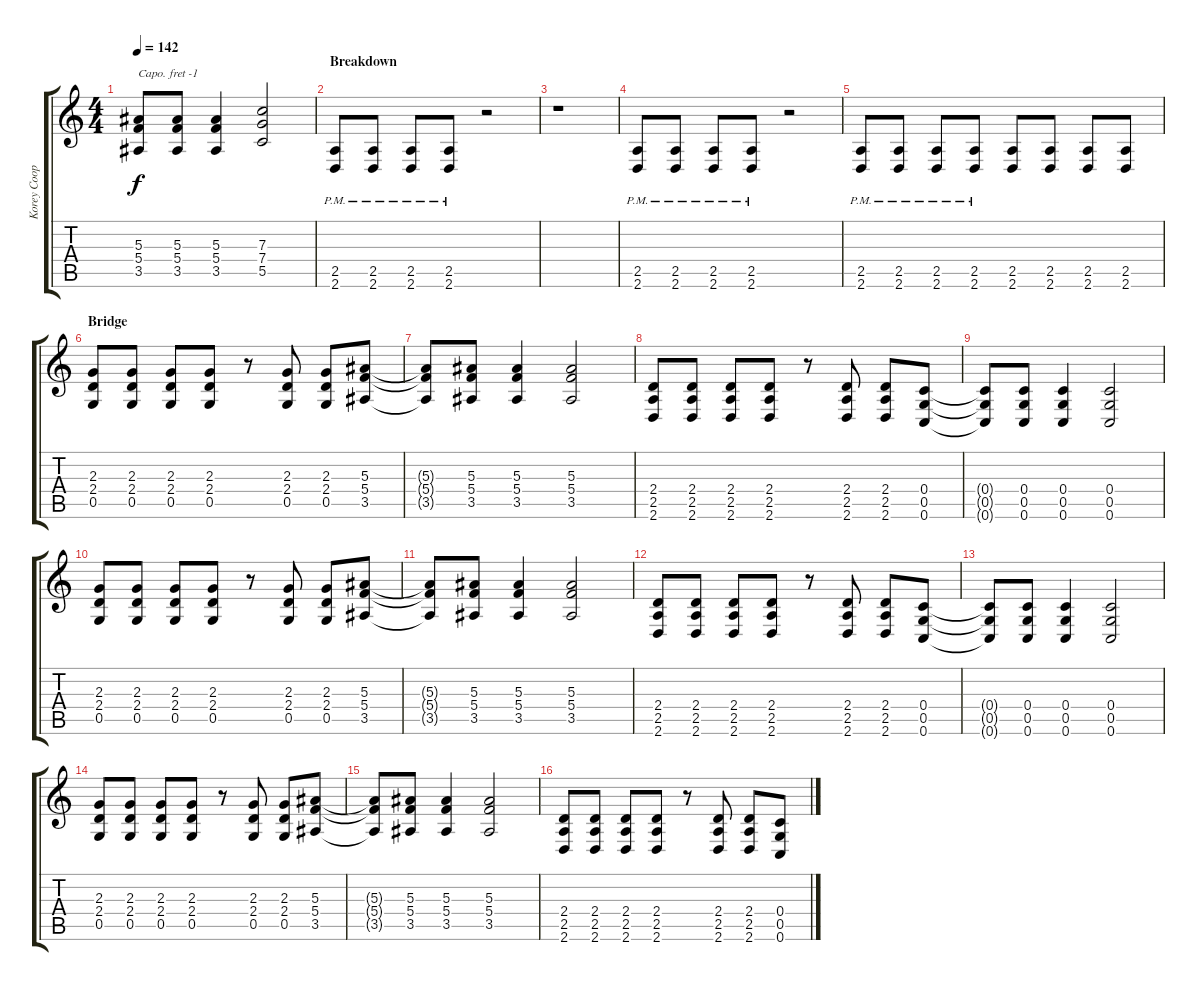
\track ("Korey Cooper" "Korey Coop") {instrument distortionguitar}
\staff {score tabs}
\capo -1
\tuning (Eb4 Bb3 Gb3 Db3 Ab2 Db2) {hide}
\ts (4 4)
\tempo 142
\clef g2
\ks c
(5.3{t} 5.4{t} 3.5{t}).8{dy f} (5.3 5.4 3.5).8 (5.3 5.4 3.5).4 (7.3 7.4 5.5).2 |
\section ("" "Breakdown")
(2.5{pm} 2.6{pm}).8 (2.5{pm} 2.6{pm}).8 (2.5{pm} 2.6{pm}).8 (2.5{pm} 2.6{pm}).8 r.2 |
r.1 |
(2.5{pm} 2.6{pm}).8 (2.5{pm} 2.6{pm}).8 (2.5{pm} 2.6{pm}).8 (2.5{pm} 2.6{pm}).8 r.2 |
(2.5{pm} 2.6{pm}).8 (2.5{pm} 2.6{pm}).8 (2.5{pm} 2.6{pm}).8 (2.5{pm} 2.6{pm}).8 (2.5 2.6).8 (2.5 2.6).8 (2.5 2.6).8 (2.5 2.6).8 |
\section ("" "Bridge")
(2.3 2.4 0.5).8 (2.3 2.4 0.5).8 (2.3 2.4 0.5).8 (2.3 2.4 0.5).8 r.8 (2.3 2.4 0.5).8 (2.3 2.4 0.5).8 (5.3 5.4 3.5).8 |
(5.3{t} 5.4{t} 3.5{t}).8 (5.3 5.4 3.5).8 (5.3 5.4 3.5).4 (5.3 5.4 3.5).2 |
(2.4 2.5 2.6).8 (2.4 2.5 2.6).8 (2.4 2.5 2.6).8 (2.4 2.5 2.6).8 r.8 (2.4 2.5 2.6).8 (2.4 2.5 2.6).8 (0.4 0.5 0.6).8 |
(0.4{t} 0.5{t} 0.6{t}).8 (0.4 0.5 0.6).8 (0.4 0.5 0.6).4 (0.4 0.5 0.6).2 |
(2.3 2.4 0.5).8 (2.3 2.4 0.5).8 (2.3 2.4 0.5).8 (2.3 2.4 0.5).8 r.8 (2.3 2.4 0.5).8 (2.3 2.4 0.5).8 (5.3 5.4 3.5).8 |
(5.3{t} 5.4{t} 3.5{t}).8 (5.3 5.4 3.5).8 (5.3 5.4 3.5).4 (5.3 5.4 3.5).2 |
(2.4 2.5 2.6).8 (2.4 2.5 2.6).8 (2.4 2.5 2.6).8 (2.4 2.5 2.6).8 r.8 (2.4 2.5 2.6).8 (2.4 2.5 2.6).8 (0.4 0.5 0.6).8 |
(0.4{t} 0.5{t} 0.6{t}).8 (0.4 0.5 0.6).8 (0.4 0.5 0.6).4 (0.4 0.5 0.6).2 |
(2.3 2.4 0.5).8 (2.3 2.4 0.5).8 (2.3 2.4 0.5).8 (2.3 2.4 0.5).8 r.8 (2.3 2.4 0.5).8 (2.3 2.4 0.5).8 (5.3 5.4 3.5).8 |
(5.3{t} 5.4{t} 3.5{t}).8 (5.3 5.4 3.5).8 (5.3 5.4 3.5).4 (5.3 5.4 3.5).2 |
(2.4 2.5 2.6).8 (2.4 2.5 2.6).8 (2.4 2.5 2.6).8 (2.4 2.5 2.6).8 r.8 (2.4 2.5 2.6).8 (2.4 2.5 2.6).8 (0.4 0.5 0.6).8
